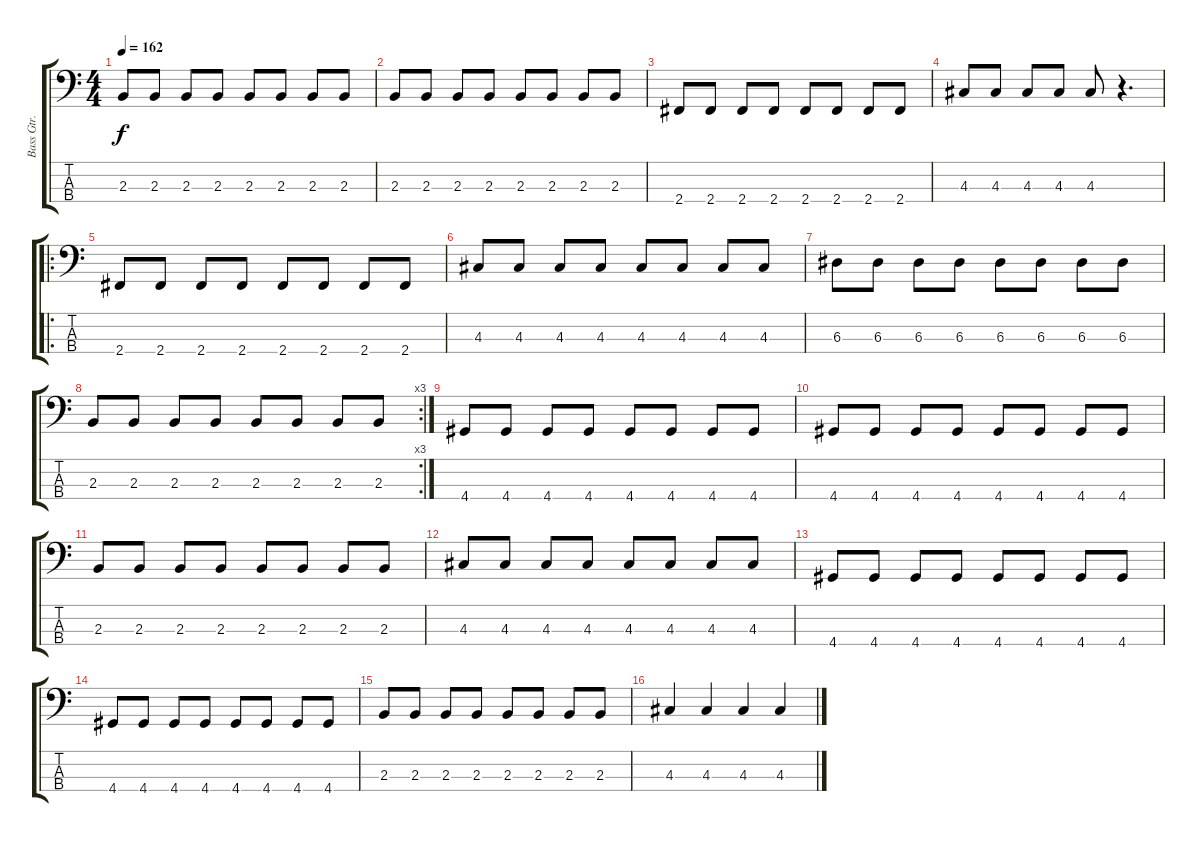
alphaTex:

\track ("Bass Gtr." "Bass Gtr.") {instrument electricbassfinger}
\staff {score tabs}
\tuning (G2 D2 A1 E1) {hide}
\ts (4 4)
\tempo 162
\clef f4
\ks c
2.3.8{dy f} 2.3.8 2.3.8 2.3.8 2.3.8 2.3.8 2.3.8 2.3.8 |
2.3.8 2.3.8 2.3.8 2.3.8 2.3.8 2.3.8 2.3.8 2.3.8 |
2.4.8 2.4.8 2.4.8 2.4.8 2.4.8 2.4.8 2.4.8 2.4.8 |
4.3.8 4.3.8 4.3.8 4.3.8 4.3.8 r.4{d} |
\ro
2.4.8 2.4.8 2.4.8 2.4.8 2.4.8 2.4.8 2.4.8 2.4.8 |
4.3.8 4.3.8 4.3.8 4.3.8 4.3.8 4.3.8 4.3.8 4.3.8 |
6.3.8 6.3.8 6.3.8 6.3.8 6.3.8 6.3.8 6.3.8 6.3.8 |
\rc 3
2.3.8 2.3.8 2.3.8 2.3.8 2.3.8 2.3.8 2.3.8 2.3.8 |
4.4.8 4.4.8 4.4.8 4.4.8 4.4.8 4.4.8 4.4.8 4.4.8 |
4.4.8 4.4.8 4.4.8 4.4.8 4.4.8 4.4.8 4.4.8 4.4.8 |
2.3.8 2.3.8 2.3.8 2.3.8 2.3.8 2.3.8 2.3.8 2.3.8 |
4.3.8 4.3.8 4.3.8 4.3.8 4.3.8 4.3.8 4.3.8 4.3.8 |
4.4.8 4.4.8 4.4.8 4.4.8 4.4.8 4.4.8 4.4.8 4.4.8 |
4.4.8 4.4.8 4.4.8 4.4.8 4.4.8 4.4.8 4.4.8 4.4.8 |
2.3.8 2.3.8 2.3.8 2.3.8 2.3.8 2.3.8 2.3.8 2.3.8 |
4.3.4 4.3.4 4.3.4 4.3.4
